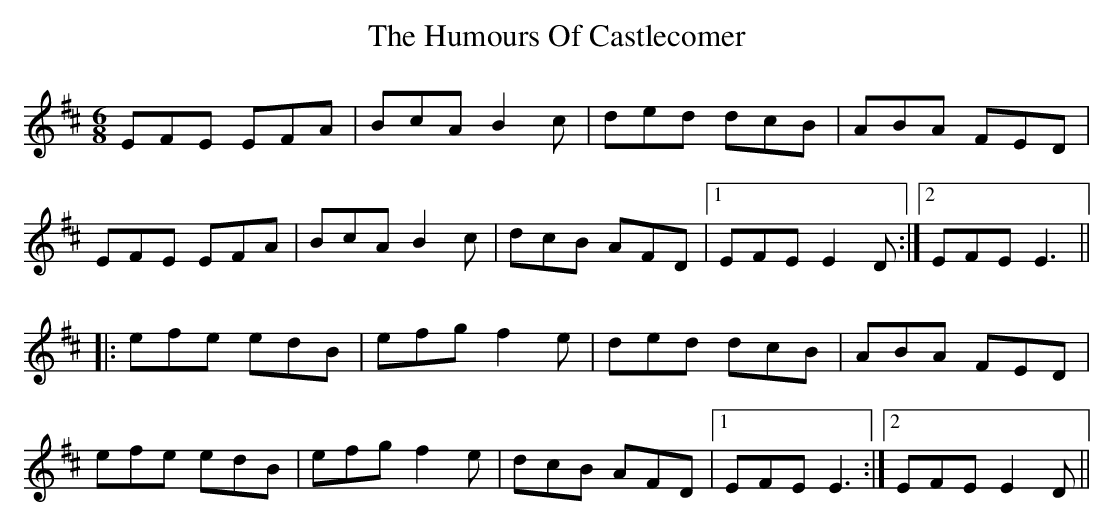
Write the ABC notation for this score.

X:1
T:Humours Of Castlecomer, The
M:6/8
L:1/8
K:Edor
EFE EFA | BcA B2c | ded dcB | ABA FED |
EFE EFA | BcA B2c | dcB AFD |1 EFE E2D :|2 EFE E3 ||
|: efe edB | efg f2e | ded dcB | ABA FED |
efe edB | efg f2e | dcB AFD |1 EFE E3 :|2 EFE E2D ||
